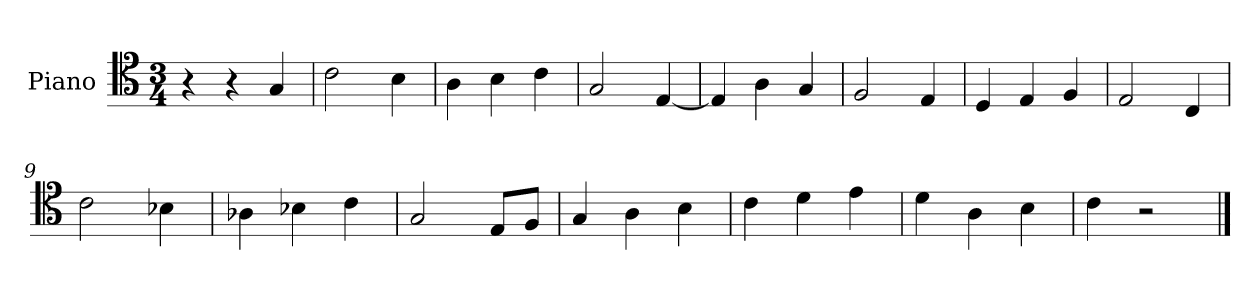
**kern
*part1
*staff1
*I"Piano
*I'Pno
*clefC4
*k[]
*C:
*M3/4
=1
4r
4r
4G/
=2
2c\
4B\
=3
4A\
4B\
4c\
=4
2G/
[4E/
=5
4E/]
4A\
4G/
=6
2F/
4E/
=7
4D/
4E/
4F/
=8
2E/
4C/
=9
2c\
4B-X\
=10
4A-X\
4B-X\
4c\
=11
2G/
8E/L
8F/J
=12
4G/
4A\
4B\
=13
4c\
4d\
4e\
=14
4d\
4A\
4B\
=15
4c\
2r
==
*-
